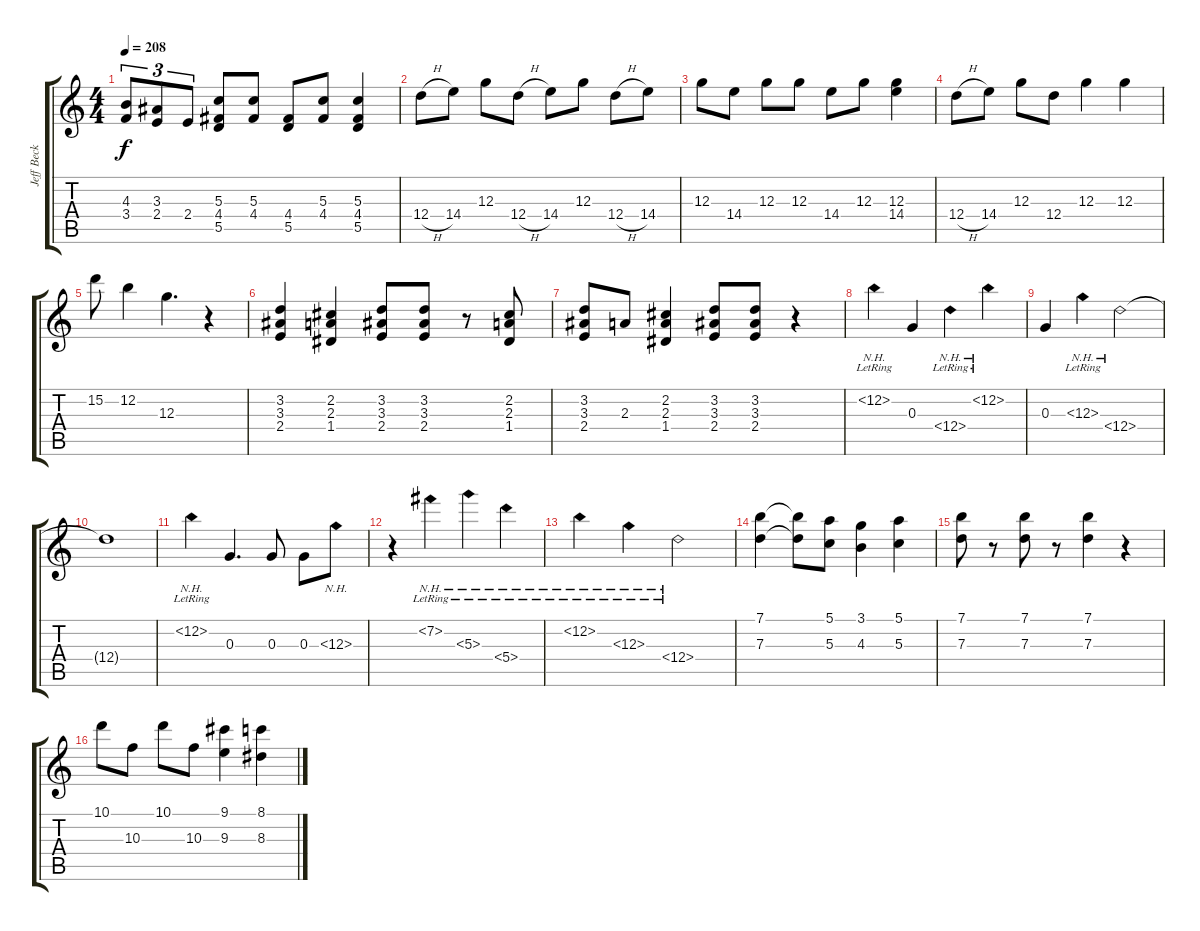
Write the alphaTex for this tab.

\track ("Jeff Beck" "Jeff Beck") {instrument overdrivenguitar}
\staff {score tabs}
\tuning (E4 B3 G3 D3 A2 E2) {hide}
\ts (4 4)
\tempo 208
\clef g2
\ks c
(4.3 3.4).8{tu (3 2) dy f} (3.3 2.4).8{tu (3 2)} 2.4.8{tu (3 2)} (5.3 4.4 5.5).8 (5.3 4.4).8 (4.4 5.5).8 (5.3 4.4).8 (5.3 4.4 5.5).4 |
12.4{h}.8 14.4.8 12.3.8 12.4{h}.8 14.4.8 12.3.8 12.4{h}.8 14.4.8 |
12.3.8 14.4.8 12.3.8 12.3.8 14.4.8 12.3.8 (12.3 14.4).4 |
12.4{h}.8 14.4.8 12.3.8 12.4.8 12.3.4 12.3.4 |
15.2.8 12.2.4 12.3.4{d} r.4 |
(3.2 3.3 2.4).4 (2.2 2.3 1.4).4 (3.2 3.3 2.4).8 (3.2 3.3 2.4).8 r.8 (2.2 2.3 1.4).8 |
(3.2 3.3 2.4).8 2.3.8 (2.2 2.3 1.4).4 (3.2 3.3 2.4).8 (3.2 3.3 2.4).8 r.4 |
12.2{nh lr}.4 0.3.4 12.4{nh lr}.4 12.2{nh lr}.4 |
0.3.4 12.3{nh lr}.4 12.4{nh}.2 |
12.4{t}.1 |
12.2{nh lr}.4 0.3.4{d} 0.3.8 0.3.8 12.3{nh}.8 |
r.4 7.2{nh lr}.4 5.3{nh lr}.4 5.4{nh lr}.4 |
12.2{nh lr}.4 12.3{nh lr}.4 12.4{nh lr}.2 |
(7.1 7.3).4 (7.1{t} 7.3{t}).8 (5.1 5.3).8 (3.1 4.3).4 (5.1 5.3).4 |
(7.1 7.3).8 r.8 (7.1 7.3).8 r.8 (7.1 7.3).4 r.4 |
10.1.8 10.3.8 10.1.8 10.3.8 (9.1 9.3).4 (8.1 8.3).4
